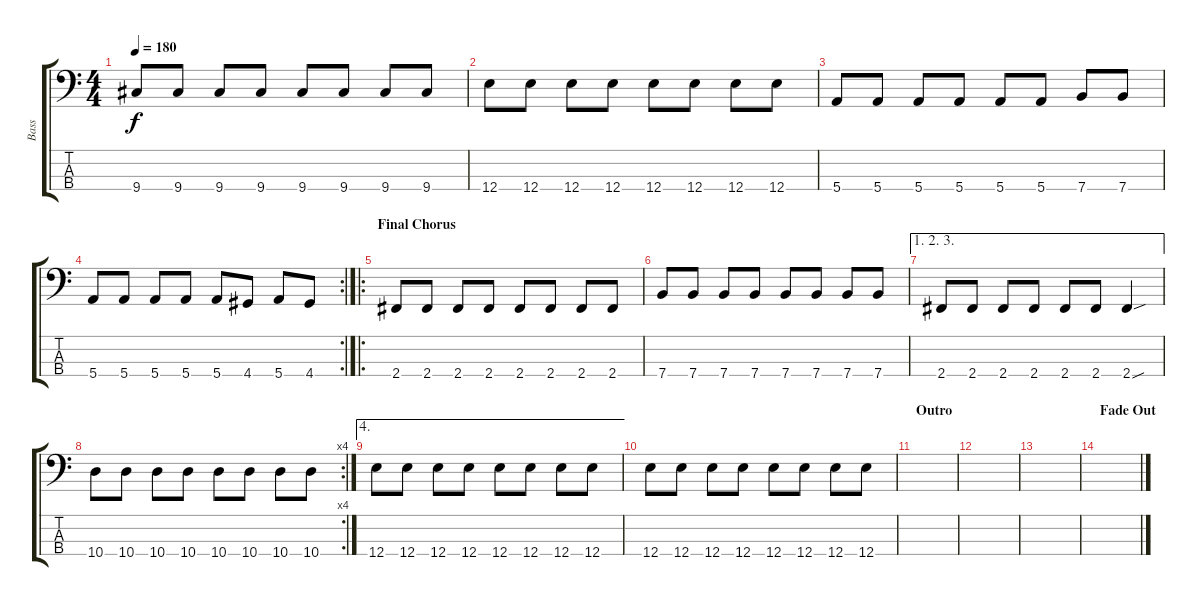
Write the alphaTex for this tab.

\track ("Bass" "Bass") {instrument electricbassfinger}
\staff {score tabs}
\tuning (G2 D2 A1 E1) {hide}
\ts (4 4)
\tempo 180
\clef f4
\ks c
9.4.8{dy f} 9.4.8 9.4.8 9.4.8 9.4.8 9.4.8 9.4.8 9.4.8 |
12.4.8 12.4.8 12.4.8 12.4.8 12.4.8 12.4.8 12.4.8 12.4.8 |
5.4.8 5.4.8 5.4.8 5.4.8 5.4.8 5.4.8 7.4.8 7.4.8 |
\rc 2
5.4.8 5.4.8 5.4.8 5.4.8 5.4.8 4.4.8 5.4.8 4.4.8 |
\ro
\section ("" "Final Chorus")
2.4.8 2.4.8 2.4.8 2.4.8 2.4.8 2.4.8 2.4.8 2.4.8 |
7.4.8 7.4.8 7.4.8 7.4.8 7.4.8 7.4.8 7.4.8 7.4.8 |
\ae (1 2 3)
2.4.8 2.4.8 2.4.8 2.4.8 2.4.8 2.4.8 2.4{sou}.4 |
\rc 4
10.4.8 10.4.8 10.4.8 10.4.8 10.4.8 10.4.8 10.4.8 10.4.8 |
\ae 4
12.4.8 12.4.8 12.4.8 12.4.8 12.4.8 12.4.8 12.4.8 12.4.8 |
12.4.8 12.4.8 12.4.8 12.4.8 12.4.8 12.4.8 12.4.8 12.4.8 |
\section ("" "Outro")
|
|
|
\section ("" "Fade Out")
